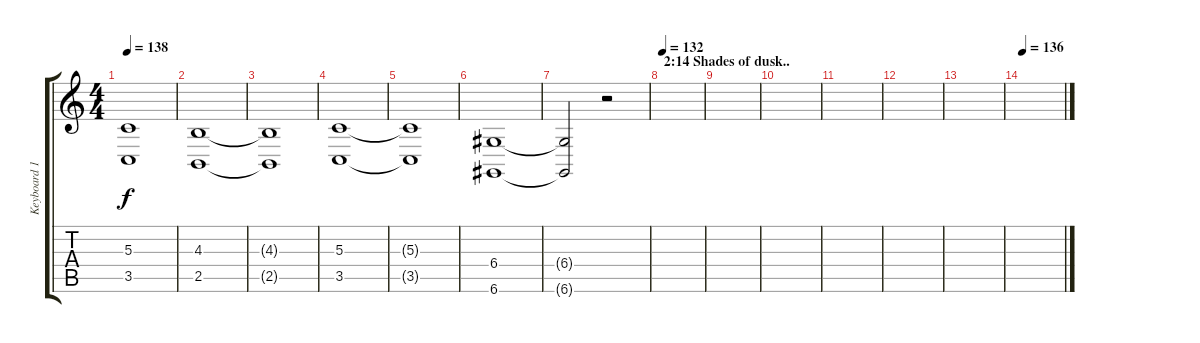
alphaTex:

\track ("Keyboard 1" "Keyboard 1") {instrument musicbox}
\staff {score tabs}
\tuning (E4 B3 G3 D3 A2 D2) {hide}
\ts (4 4)
\tempo 138
\clef g2
\ks c
(5.3{t} 3.5{t}).1{dy f} |
(4.3 2.5).1 |
(4.3{t} 2.5{t}).1 |
(5.3 3.5).1 |
(5.3{t} 3.5{t}).1 |
(6.4 6.6).1 |
(6.4{t} 6.6{t}).2 r.2 |
\section ("" "2:14 Shades of dusk..")
\tempo 132
|
|
|
|
|
|
\tempo 136
